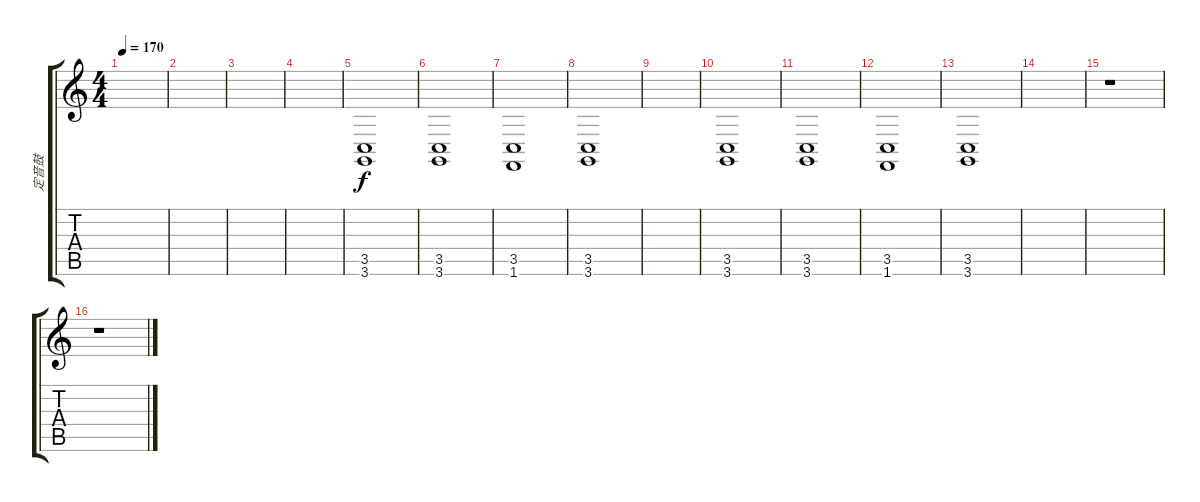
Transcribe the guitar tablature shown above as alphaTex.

\track ("定音鼓" "定音鼓") {instrument timpani}
\staff {score tabs}
\tuning (E4 B3 G3 D3 A2 E2) {hide}
\ts (4 4)
\tempo 170
\clef g2
\ks c
|
|
|
|
(3.5 3.6).1 |
(3.5 3.6).1 |
(3.5 1.6).1 |
(3.5 3.6).1 |
|
(3.5 3.6).1 |
(3.5 3.6).1 |
(3.5 1.6).1 |
(3.5 3.6).1 |
|
r.1 |
r.1
